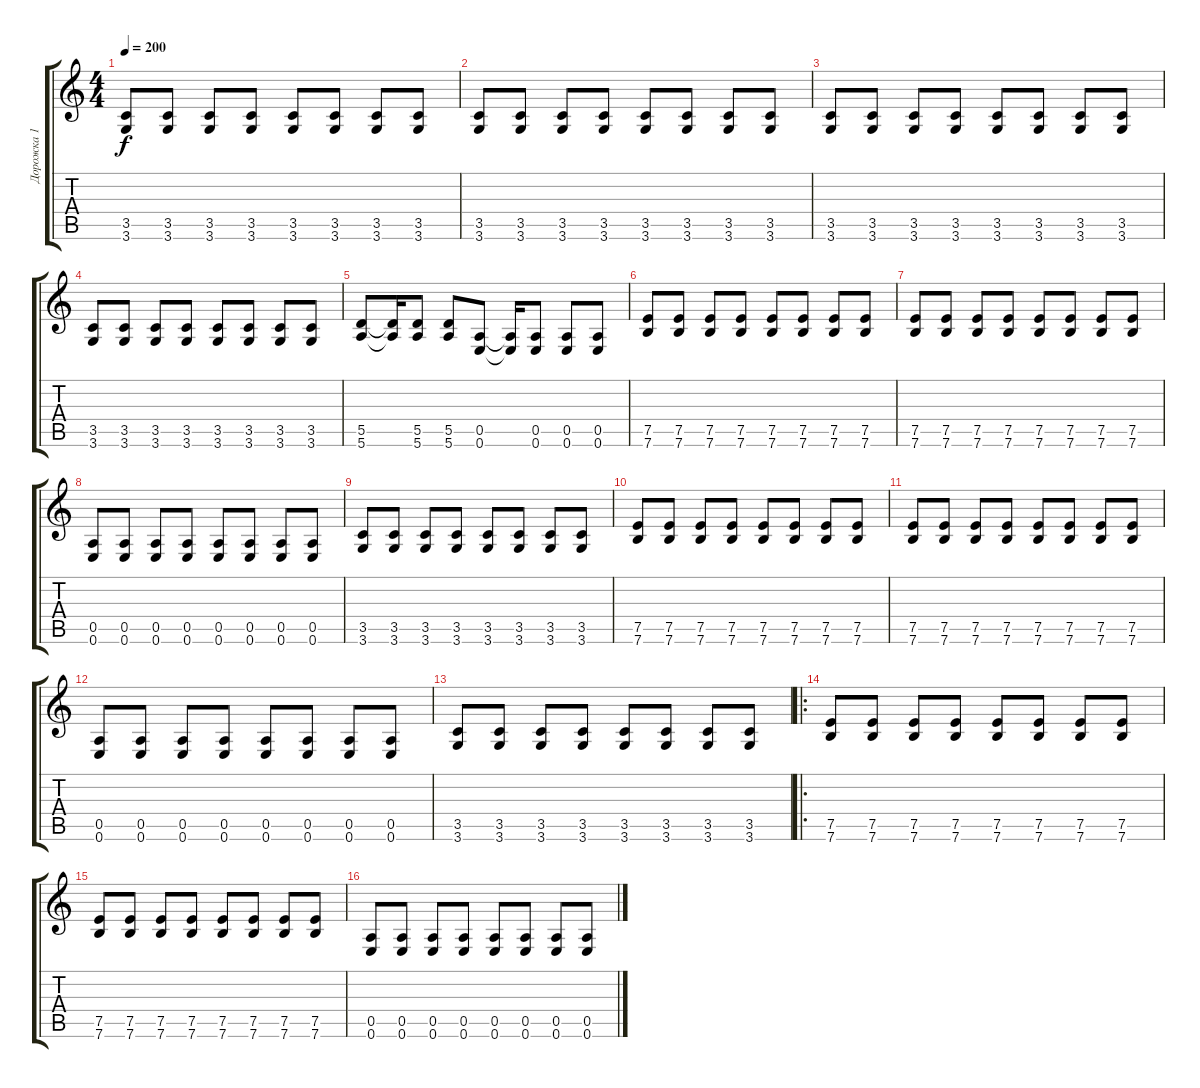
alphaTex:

\track ("Дорожка 1" "Дорожка 1") {instrument distortionguitar}
\staff {score tabs}
\tuning (E4 B3 G3 D3 A2 E2) {hide}
\ts (4 4)
\tempo 200
\clef g2
\ks c
(3.5 3.6).8{dy f} (3.5 3.6).8 (3.5 3.6).8 (3.5 3.6).8 (3.5 3.6).8 (3.5 3.6).8 (3.5 3.6).8 (3.5 3.6).8 |
(3.5 3.6).8 (3.5 3.6).8 (3.5 3.6).8 (3.5 3.6).8 (3.5 3.6).8 (3.5 3.6).8 (3.5 3.6).8 (3.5 3.6).8 |
(3.5 3.6).8 (3.5 3.6).8 (3.5 3.6).8 (3.5 3.6).8 (3.5 3.6).8 (3.5 3.6).8 (3.5 3.6).8 (3.5 3.6).8 |
(3.5 3.6).8 (3.5 3.6).8 (3.5 3.6).8 (3.5 3.6).8 (3.5 3.6).8 (3.5 3.6).8 (3.5 3.6).8 (3.5 3.6).8 |
(5.5 5.6).8 (5.5{t} 5.6{t}).16 (5.5 5.6).8 (5.5 5.6).8 (0.5 0.6).8 (0.5{t} 0.6{t}).16 (0.5 0.6).8 (0.5 0.6).8 (0.5 0.6).8 |
(7.5 7.6).8 (7.5 7.6).8 (7.5 7.6).8 (7.5 7.6).8 (7.5 7.6).8 (7.5 7.6).8 (7.5 7.6).8 (7.5 7.6).8 |
(7.5 7.6).8 (7.5 7.6).8 (7.5 7.6).8 (7.5 7.6).8 (7.5 7.6).8 (7.5 7.6).8 (7.5 7.6).8 (7.5 7.6).8 |
(0.5 0.6).8 (0.5 0.6).8 (0.5 0.6).8 (0.5 0.6).8 (0.5 0.6).8 (0.5 0.6).8 (0.5 0.6).8 (0.5 0.6).8 |
(3.5 3.6).8 (3.5 3.6).8 (3.5 3.6).8 (3.5 3.6).8 (3.5 3.6).8 (3.5 3.6).8 (3.5 3.6).8 (3.5 3.6).8 |
(7.5 7.6).8 (7.5 7.6).8 (7.5 7.6).8 (7.5 7.6).8 (7.5 7.6).8 (7.5 7.6).8 (7.5 7.6).8 (7.5 7.6).8 |
(7.5 7.6).8 (7.5 7.6).8 (7.5 7.6).8 (7.5 7.6).8 (7.5 7.6).8 (7.5 7.6).8 (7.5 7.6).8 (7.5 7.6).8 |
(0.5 0.6).8 (0.5 0.6).8 (0.5 0.6).8 (0.5 0.6).8 (0.5 0.6).8 (0.5 0.6).8 (0.5 0.6).8 (0.5 0.6).8 |
(3.5 3.6).8 (3.5 3.6).8 (3.5 3.6).8 (3.5 3.6).8 (3.5 3.6).8 (3.5 3.6).8 (3.5 3.6).8 (3.5 3.6).8 |
\ro
(7.5 7.6).8 (7.5 7.6).8 (7.5 7.6).8 (7.5 7.6).8 (7.5 7.6).8 (7.5 7.6).8 (7.5 7.6).8 (7.5 7.6).8 |
(7.5 7.6).8 (7.5 7.6).8 (7.5 7.6).8 (7.5 7.6).8 (7.5 7.6).8 (7.5 7.6).8 (7.5 7.6).8 (7.5 7.6).8 |
(0.5 0.6).8 (0.5 0.6).8 (0.5 0.6).8 (0.5 0.6).8 (0.5 0.6).8 (0.5 0.6).8 (0.5 0.6).8 (0.5 0.6).8
